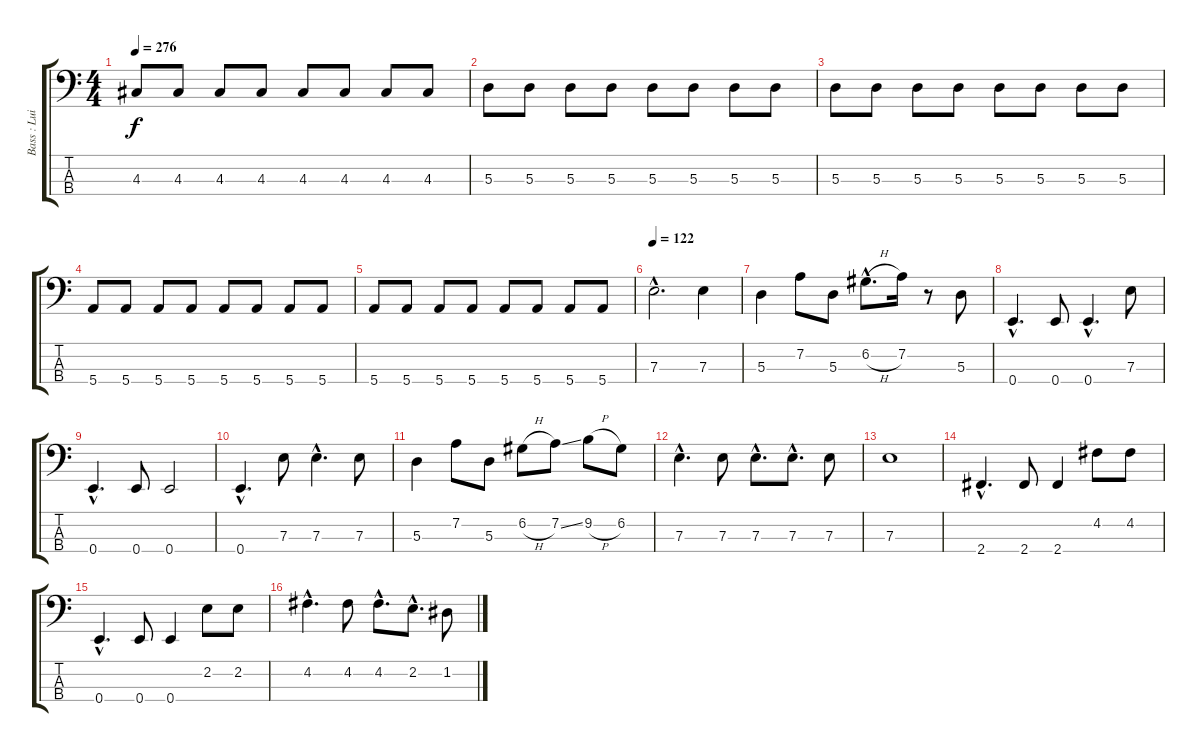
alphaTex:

\track ("Bass : Luis Mariutti" "Bass : Lui") {instrument slapbass1}
\staff {score tabs}
\tuning (G2 D2 A1 E1) {hide}
\ts (4 4)
\tempo 276
\clef f4
\ks c
4.3.8{dy f} 4.3.8 4.3.8 4.3.8 4.3.8 4.3.8 4.3.8 4.3.8 |
5.3.8 5.3.8 5.3.8 5.3.8 5.3.8 5.3.8 5.3.8 5.3.8 |
5.3.8 5.3.8 5.3.8 5.3.8 5.3.8 5.3.8 5.3.8 5.3.8 |
5.4.8 5.4.8 5.4.8 5.4.8 5.4.8 5.4.8 5.4.8 5.4.8 |
5.4.8 5.4.8 5.4.8 5.4.8 5.4.8 5.4.8 5.4.8 5.4.8 |
\tempo 122
7.3{hac}.2{d} 7.3.4 |
5.3.4 7.2.8 5.3.8 6.2{h hac}.8{d} 7.2.16 r.8 5.3.8 |
0.4{hac}.4{d} 0.4.8 0.4{hac}.4{d} 7.3.8 |
0.4{hac}.4{d} 0.4.8 0.4.2 |
0.4{hac}.4{d} 7.3.8 7.3{hac}.4{d} 7.3.8 |
5.3.4 7.2.8 5.3.8 6.2{h}.8 7.2{ss}.8 9.2{h}.8 6.2.8 |
7.3{hac}.4{d} 7.3.8 7.3{hac}.8{d} 7.3{hac}.8{d} 7.3.8 |
7.3.1 |
2.4{hac}.4{d} 2.4.8 2.4.4 4.2.8 4.2.8 |
0.4{hac}.4{d} 0.4.8 0.4.4 2.2.8 2.2.8 |
4.2{hac}.4{d} 4.2.8 4.2{hac}.8{d} 2.2{hac}.8{d} 1.2.8
